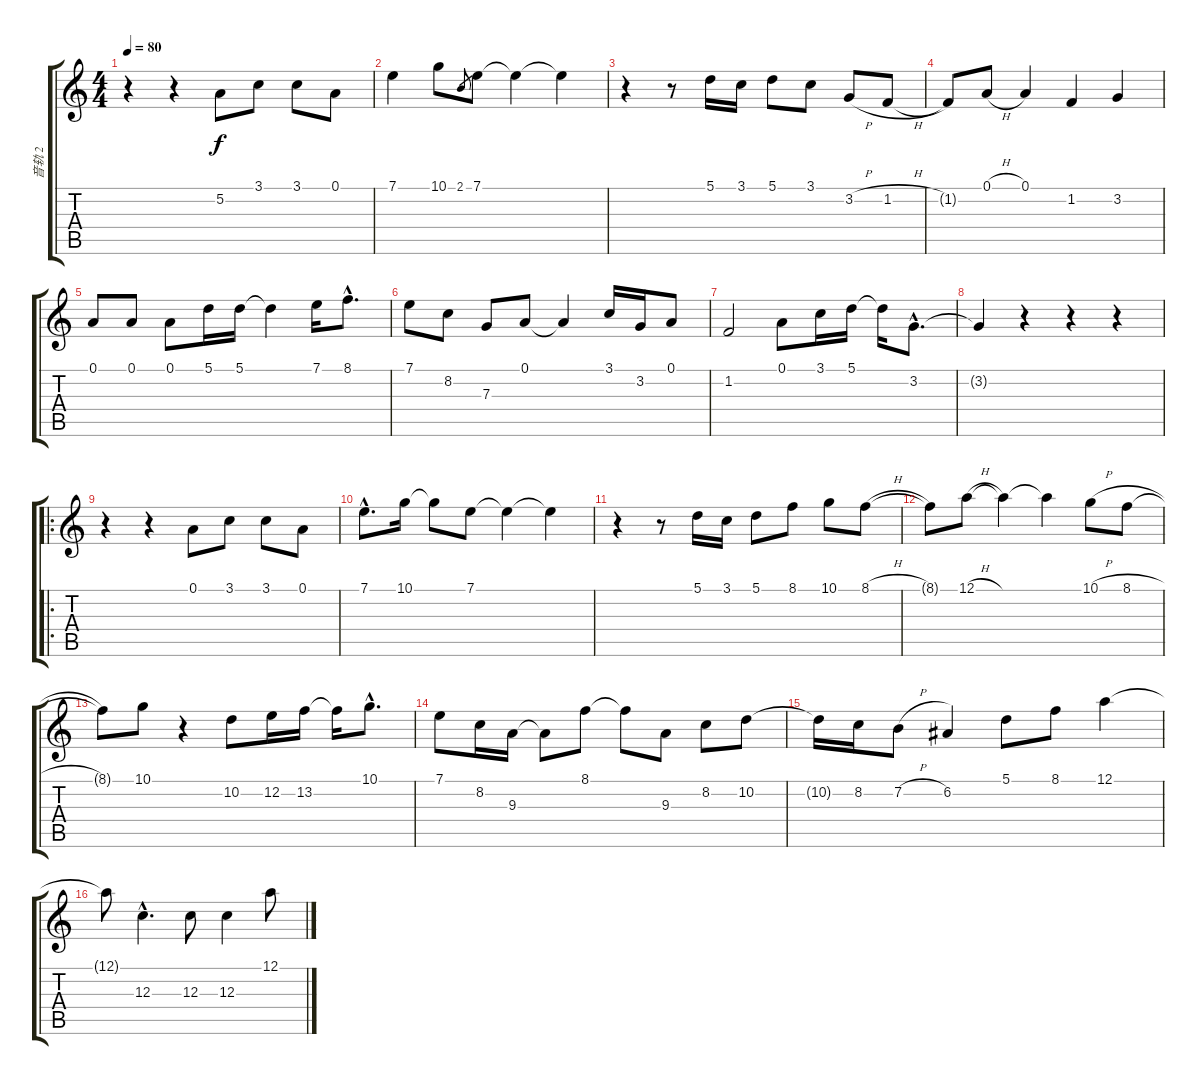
\track ("音轨 2" "音轨 2") {instrument clarinet}
\staff {score tabs}
\tuning (A4 E4 C4 G3 D3 A2) {hide}
\ts (4 4)
\tempo 80
\clef g2
\ks c
r.4{dy f instrument clarinet} r.4 5.2.8 3.1.8 3.1.8 0.1.8 |
7.1.4 10.1.8 2.1.8{gr} 7.1.8 7.1{t}.4 7.1{t}.4 |
r.4 r.8 5.1.16 3.1.16 5.1.8 3.1.8 3.2{h}.8 1.2{h}.8 |
1.2{t}.8 0.1{h}.8 0.1.4 1.2.4 3.2.4 |
0.1.8 0.1.8 0.1.8 5.1.16 5.1.16 5.1{t}.4 7.1.16 8.1{hac}.8{d} |
7.1.8 8.2.8 7.3.8 0.1.8 0.1{t}.4 3.1.16 3.2.16 0.1.8 |
1.2.2 0.1.8 3.1.16 5.1.16 5.1{t}.16 3.2{hac}.8{d} |
3.2{t}.4 r.4 r.4 r.4 |
\ro
r.4 r.4 0.1.8 3.1.8 3.1.8 0.1.8 |
7.1{hac}.8{d} 10.1.16 10.1{t}.8 7.1.8 7.1{t}.4 7.1{t}.4 |
r.4 r.8 5.1.16 3.1.16 5.1.8 8.1.8 10.1.8 8.1{h}.8 |
8.1{t}.8 12.1{h}.8 12.1{t}.4 12.1{t}.4 10.1{h}.8 8.1{h}.8 |
8.1{t}.8 10.1.8 r.4 10.2.8 12.2.16 13.2.16 13.2{t}.16 10.1{hac}.8{d} |
7.1.8 8.2.16 9.3.16 9.3{t}.8 8.1.8 8.1{t}.8 9.3.8 8.2.8 10.2.8 |
10.2{t}.16 8.2.16 7.2{h}.8 6.2.4 5.1.8 8.1.8 12.1.4 |
12.1{t}.8 12.3{hac}.4{d} 12.3.8 12.3.4 12.1.8
